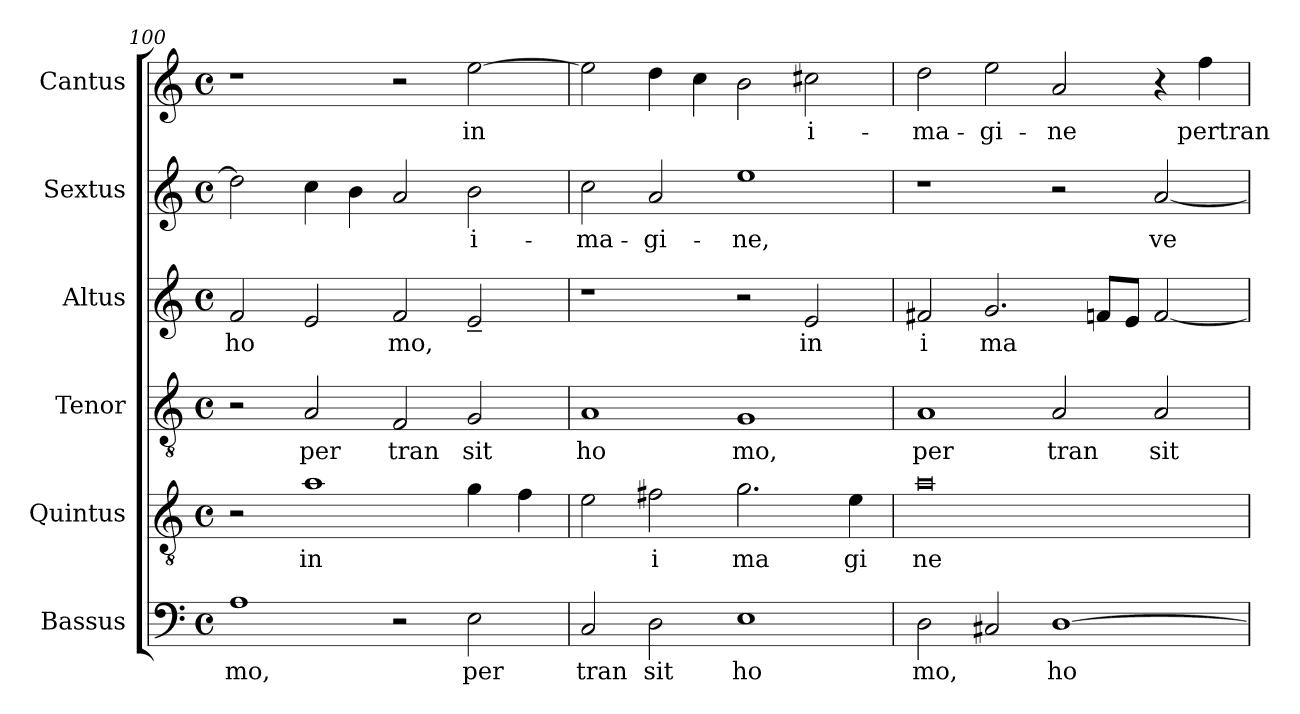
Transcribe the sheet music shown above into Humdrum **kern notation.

**kern	**text	**kern	**text	**kern	**text	**kern	**text	**kern	**text	**kern	**text
*part6	*part6	*part5	*part5	*part4	*part4	*part3	*part3	*part2	*part2	*part1	*part1
*staff6	*staff6	*staff5	*staff5	*staff4	*staff4	*staff3	*staff3	*staff2	*staff2	*staff1	*staff1
*I"Bassus	*	*I"Quintus	*	*I"Tenor	*	*I"Altus	*	*I"Sextus	*	*I"Cantus	*
!!LO:PB:g=z
*clefF4	*	*clefGv2	*	*clefGv2	*	*clefG2	*	*clefG2	*	*clefG2	*
*	*	*	*	*	*	*k[]	*	*	*	*	*
*	*	*	*	*	*	*C:	*	*	*	*	*
*M4/4	*	*M4/4	*	*M4/4	*	*M4/4	*	*M4/4	*	*M4/4	*
*met(c)	*	*met(c)	*	*met(c)	*	*met(c)	*	*met(c)	*	*met(c)	*
=100	=100	=100	=100	=100	=100	=100	=100	=100	=100	=100	=100
!	!LO:LY:b:cj	!	!	!	!	!	!LO:LY:b:cj	!	!	!	!
*	*	*	*	*	*	*^	*	*	*	*	*
1A	mo,	2r	.	2r	.	2f/	64ryy	ho	2dd\]	.	1r	.
.	.	.	.	.	.	.	1ryy	.	.	.	.	.
!	!	!	!LO:LY:b:cj	!	!LO:LY:b:cj	!	!	!	!	!	!	!
.	.	1a	in	2A/	per	2e/	.	.	4cc\	.	.	.
.	.	.	.	.	.	.	.	.	4b\	.	.	.
!	!	!	!	!	!LO:LY:b:cj	!	!	!LO:LY:b	!	!	!	!
2r	.	.	.	2F/	tran	2f/	.	mo,	2a/	.	2r	.
.	.	.	.	.	.	.	2ryy	.	.	.	.	.
!	!LO:LY:b:cj	!	!	!	!LO:LY:b:cj	!	!	!	!	!LO:LY:b:cj	!	!LO:LY:b:cj
2E\	per	4g\	.	2G/	sit	2e~</	.	.	2b\	i-	[>2ee\	in
.	.	.	.	.	.	.	4ryy	.	.	.	.	.
.	.	4f\	.	.	.	.	.	.	.	.	.	.
.	.	.	.	.	.	.	8...ryy	.	.	.	.	.
=101	=101	=101	=101	=101	=101	=101	=101	=101	=101	=101	=101	=101
!	!LO:LY:b:cj	!	!	!	!LO:LY:b:cj	!	!	!	!	!LO:LY:b:cj	!	!
*	*	*	*	*	*	*v	*v	*	*	*	*	*
2C/	tran	2e\	.	1A	ho	1r	.	2cc\	-ma-	2ee\]	.
!	!LO:LY:b:cj	!	!LO:LY:b:cj	!	!	!	!	!	!LO:LY:b:cj	!	!
2D\	sit	2f#X\	i	.	.	.	.	2a/	-gi-	4dd\	.
.	.	.	.	.	.	.	.	.	.	4cc\	.
!	!LO:LY:b:cj	!	!LO:LY:b:cj	!	!LO:LY:b:cj	!	!	!	!LO:LY:b:cj	!	!
1E	ho	2.g\	ma	1G	mo,	2r	.	1ee	-ne,	2b\	.
!	!	!	!	!	!	!	!LO:LY:b:cj	!	!	!	!LO:LY:b:cj
.	.	.	.	.	.	2e/	in	.	.	2cc#X\	i-
!	!	!	!LO:LY:b:cj	!	!	!	!	!	!	!	!
.	.	4e\	gi	.	.	.	.	.	.	.	.
=102	=102	=102	=102	=102	=102	=102	=102	=102	=102	=102	=102
!	!LO:LY:b	!	!LO:LY:b:cj	!	!LO:LY:b:cj	!	!LO:LY:b:cj	!	!	!	!LO:LY:b:cj
2D\	mo,	0a	ne	1A	per	2f#X/	i	1r	.	2dd\	-ma-
!	!	!	!	!	!	!	!LO:LY:b	!	!	!	!LO:LY:b:cj
2C#X/	.	.	.	.	.	2.g/	ma	.	.	2ee\	-gi-
!	!LO:LY:b:cj	!	!	!	!LO:LY:b:cj	!	!	!	!	!	!LO:LY:b:cj
[>1D	ho	.	.	2A/	tran	.	.	2r	.	2a/	-ne
.	.	.	.	.	.	8fn/L	.	.	.	.	.
.	.	.	.	.	.	8e/J	.	.	.	.	.
!	!	!	!	!	!LO:LY:b:cj	!	!	!	!LO:LY:b:cj	!	!
.	.	.	.	2A/	sit	[<2f/	.	[<2a/	ve-	4r	.
!	!	!	!	!	!	!	!	!	!	!	!LO:LY:b
.	.	.	.	.	.	.	.	.	.	4ff\	pertran-
=	=	=	=	=	=	=	=	=	=	=	=
*-	*-	*-	*-	*-	*-	*-	*-	*-	*-	*-	*-
